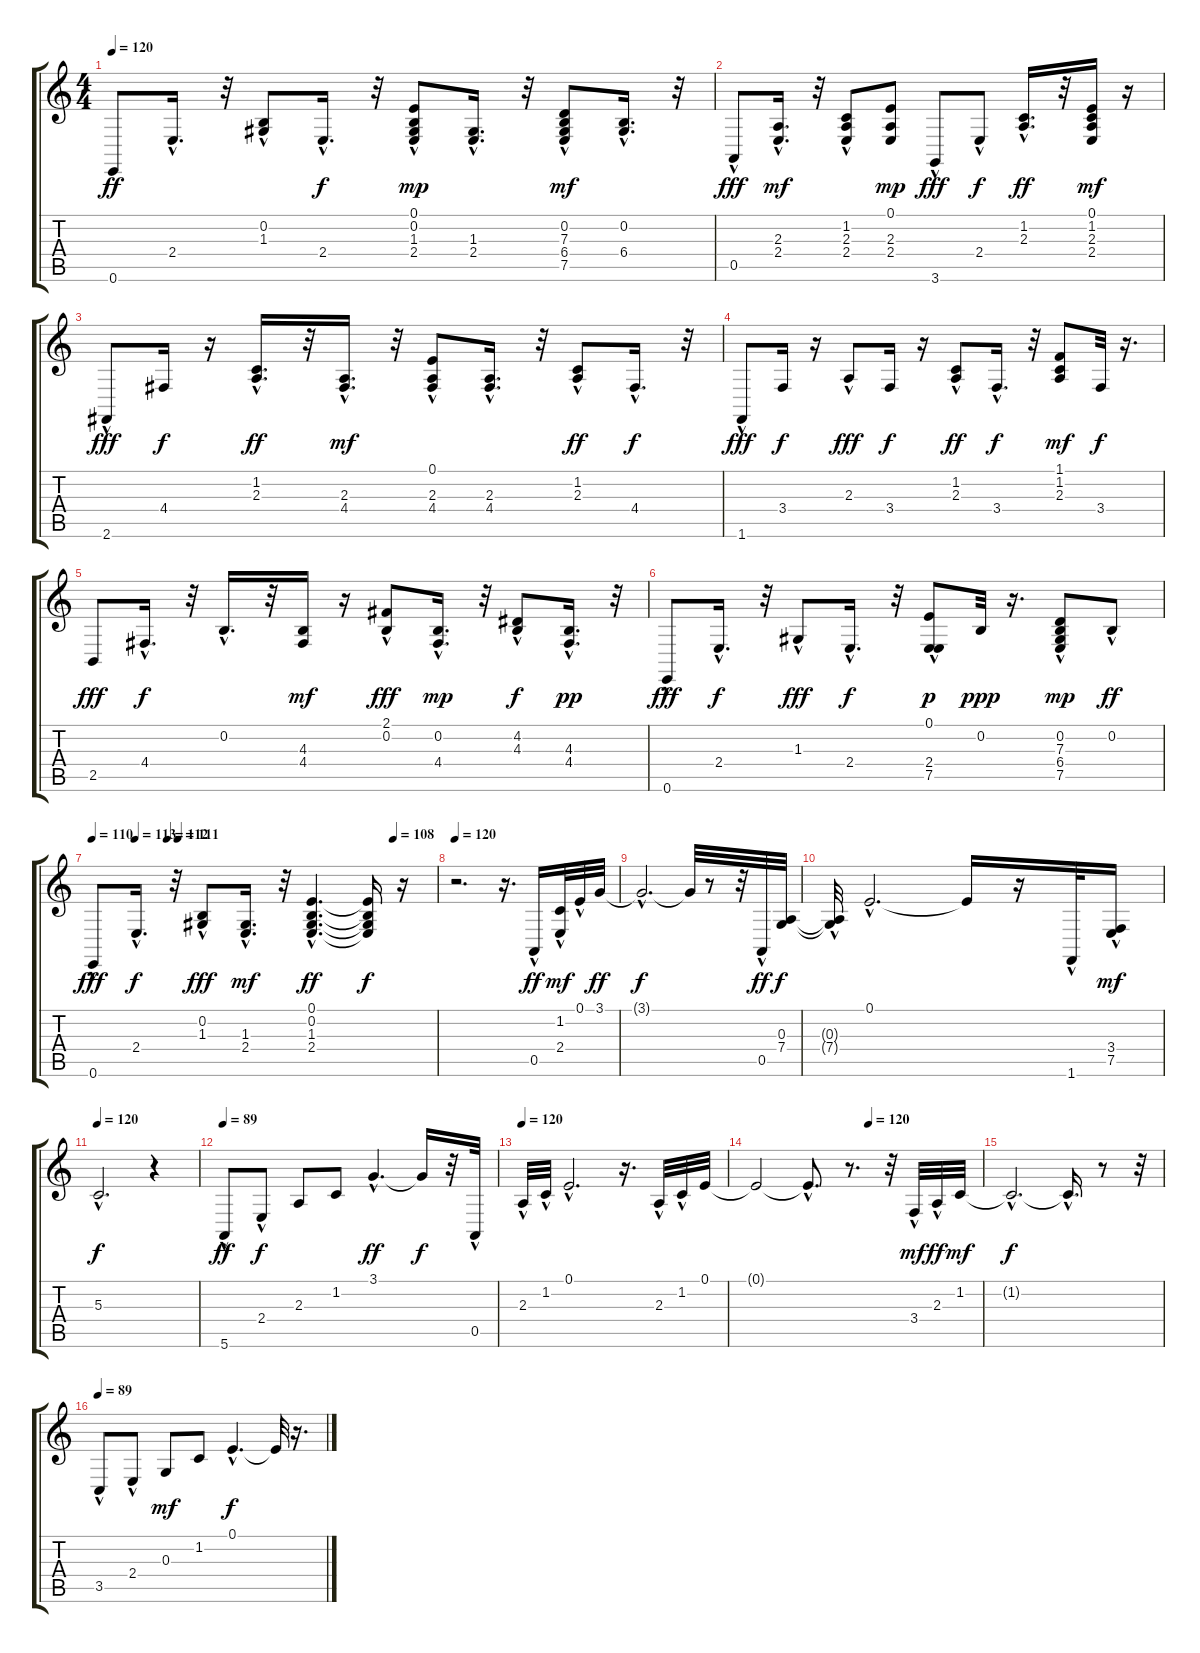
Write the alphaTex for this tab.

\track "" {instrument acousticgrandpiano}
\staff {score tabs}
\tuning (E4 B3 G3 D3 A2 E2) {hide}
\ts (4 4)
\tempo 120
\clef g2
\ks c
0.6.8{dy ff} 2.4{hac}.16{d} r.32 (0.2{hac} 1.3{hac}).8 2.4{hac}.16{d dy f} r.32 (0.1 0.2{hac} 1.3{hac} 2.4).8{dy mp} (1.3{hac} 2.4{hac}).16{d} r.32 (0.2{hac} 7.3{hac} 6.4{hac} 7.5{hac}).8{dy mf} (0.2{hac} 6.4).16{d} r.32 |
0.5{hac}.8{dy fff} (2.3 2.4{hac}).16{d dy mf} r.32 (1.2 2.3 2.4{hac}).8 (0.1 2.3 2.4).8{dy mp} 3.6{hac}.8{dy fff} 2.4{hac}.8{dy f} (1.2{hac} 2.3{hac}).16{d dy ff} r.32 (0.1 1.2 2.3 2.4).16{dy mf} r.16 |
2.6{hac}.8{dy fff} 4.4.16{dy f} r.16 (1.2{hac} 2.3{hac}).16{d dy ff} r.32 (2.3 4.4{hac}).16{d dy mf} r.32 (0.1{hac} 2.3 4.4).8 (2.3 4.4{hac}).16{d} r.32 (1.2{hac} 2.3{hac}).8{dy ff} 4.4{hac}.16{d dy f} r.32 |
1.6{hac}.8{dy fff} 3.4.16{dy f} r.16 2.3{hac}.8{dy fff} 3.4.16{dy f} r.16 (1.2{hac} 2.3{hac}).8{dy ff} 3.4{hac}.16{d dy f} r.32 (1.1 1.2 2.3).8{dy mf} 3.4.32{dy f} r.16{d} |
2.5.8{dy fff} 4.4{hac}.16{d dy f} r.32 0.2{hac}.16{d} r.32 (4.3 4.4).16{dy mf} r.16 (2.1{hac} 0.2).8{dy fff} (0.2 4.4{hac}).16{d dy mp} r.32 (4.2{hac} 4.3).8{dy f} (4.3{hac} 4.4).16{d dy pp} r.32 |
0.6{hac}.8{dy fff} 2.4{hac}.16{d dy f} r.32 1.3{hac}.8{dy fff} 2.4{hac}.16{d dy f} r.32 (0.1 2.4{hac} 7.5{hac}).8{dy p} 0.2.32{dy ppp} r.16{d} (0.2 7.3 6.4 7.5{hac}).8{dy mp} 0.2{hac}.8{dy ff} |
\tempo 110
\tempo (113 0.125)
\tempo (112 0.21875)
\tempo (111 0.25)
\tempo (108 0.875)
0.6{hac}.8{dy fff} 2.4{hac}.16{d dy f} r.32 (0.2{hac} 1.3{hac}).8{dy fff} (1.3 2.4{hac}).16{d dy mf} r.32 (0.1{hac} 0.2{hac} 1.3{hac} 2.4{hac}).4{d dy ff} (0.1{t} 0.2{t} 1.3{t} 2.4{t}).16{dy f} r.16 |
\tempo 120
r.2{d} r.16{d} 0.5{hac}.16{dy ff balance 8} (1.2{hac} 2.4{hac}).32{dy mf} 0.1{hac}.32 3.1.32{dy ff} |
3.1{hac t}.2{d dy f} 3.1{t}.32 r.8 r.32 0.5{hac}.32{dy ff} (0.3 7.4).32{dy f} |
(0.3{hac t} 7.4{hac t}).32 0.1{hac}.2{d} 0.1{t}.16 r.16 1.6{hac}.32 (3.4{hac} 7.5{hac}).16{dy mf} |
\tempo 120
5.3{hac}.2{d dy f} r.4 |
\tempo 89
5.6{hac}.8{dy ff} 2.4{hac}.8{dy f} 2.3.8 1.2.8 3.1{hac}.4{d dy ff} 3.1{t}.16{dy f} r.32 0.5{hac}.32 |
\tempo 120
2.3{hac}.32 1.2{hac}.32 0.1{hac}.2{d} r.16{d} 2.3{hac}.32 1.2{hac}.32 0.1.32 |
\tempo (120 0.5)
0.1{t}.2 0.1{hac t}.8{d} r.8{d} r.32 3.4{hac}.32{dy mf} 2.3{hac}.32{dy ff} 1.2.32{dy mf} |
1.2{hac t}.2{d dy f} 1.2{hac t}.16{d} r.8 r.32 |
\tempo 89
3.5{hac}.8 2.4{hac}.8 0.3.8{dy mf} 1.2.8 0.1{hac}.4{d dy f} 0.1{t}.32 r.16{d}
